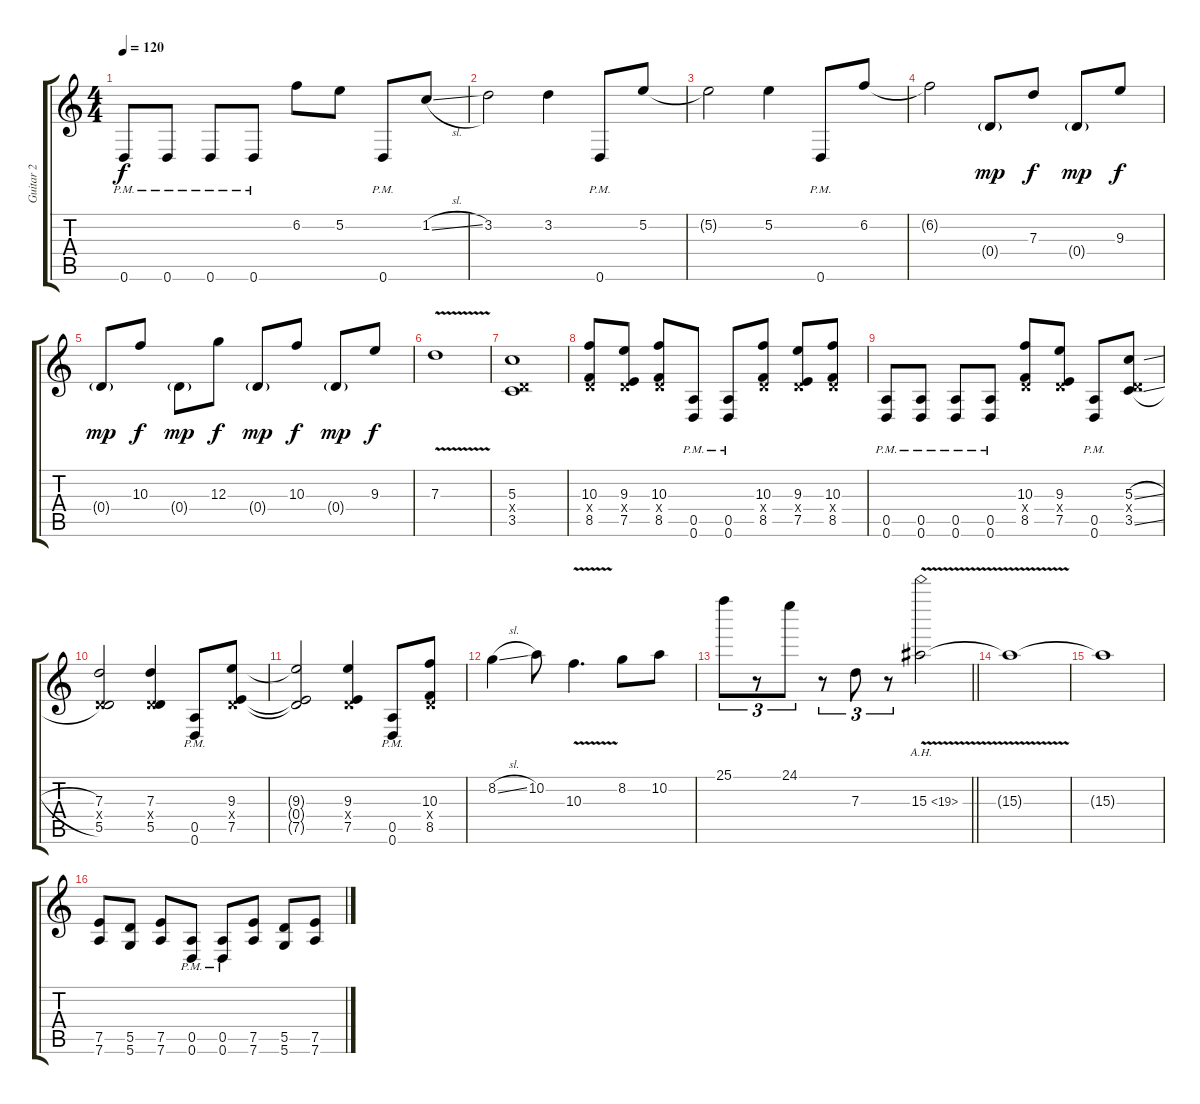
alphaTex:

\track ("Guitar 2" "Guitar 2") {instrument distortionguitar}
\staff {score tabs}
\tuning (E4 B3 G3 D3 A2 D2) {hide}
\ts (4 4)
\tempo 120
\clef g2
\ks c
0.6{pm}.8{dy f} 0.6{pm}.8 0.6{pm}.8 0.6{pm}.8 6.2.8 5.2.8 0.6{pm}.8 1.2{sl}.8 |
3.2.2 3.2.4 0.6{pm}.8 5.2.8 |
5.2{t}.2 5.2.4 0.6{pm}.8 6.2.8 |
6.2{t}.2 0.4{g}.8{dy mp} 7.3.8{dy f} 0.4{g}.8{dy mp} 9.3.8{dy f} |
0.4{g}.8{dy mp} 10.3.8{dy f} 0.4{g}.8{dy mp} 12.3.8{dy f} 0.4{g}.8{dy mp} 10.3.8{dy f} 0.4{g}.8{dy mp} 9.3.8{dy f} |
7.3{v}.1 |
(5.3 0.4{x} 3.5).1 |
(10.3 0.4{x} 8.5).8 (9.3 0.4{x} 7.5).8 (10.3 0.4{x} 8.5).8 (0.5{pm} 0.6{pm}).8 (0.5{pm} 0.6{pm}).8 (10.3 0.4{x} 8.5).8 (9.3 0.4{x} 7.5).8 (10.3 0.4{x} 8.5).8 |
(0.5{pm} 0.6{pm}).8 (0.5{pm} 0.6{pm}).8 (0.5{pm} 0.6{pm}).8 (0.5{pm} 0.6{pm}).8 (10.3 0.4{x} 8.5).8 (9.3 0.4{x} 7.5).8 (0.5{pm} 0.6{pm}).8 (5.3{sl} 0.4{x} 3.5{sl}).8 |
(7.3 0.4{x} 5.5).2 (7.3 0.4{x} 5.5).4 (0.5{pm} 0.6{pm}).8 (9.3 0.4{x} 7.5).8 |
(9.3{t} 0.4{t} 7.5{t}).2 (9.3 0.4{x} 7.5).4 (0.5{pm} 0.6{pm}).8 (10.3 0.4{x} 8.5).8 |
8.2{sl}.4 10.2.8 10.3{v}.4{d} 8.2.8 10.2.8 |
\barLineRight lightlight
25.1.8{tu (3 2)} r.8{tu (3 2)} 24.1.8{tu (3 2)} r.8{tu (3 2)} 7.3.8{tu (3 2)} r.8{tu (3 2)} 15.3{ah 4 v}.2 |
15.3{t}.1 |
15.3{t}.1 |
(7.5 7.6).8 (5.5 5.6).8 (7.5 7.6).8 (0.5{pm} 0.6{pm}).8 (0.5{pm} 0.6{pm}).8 (7.5 7.6).8 (5.5 5.6).8 (7.5 7.6).8
